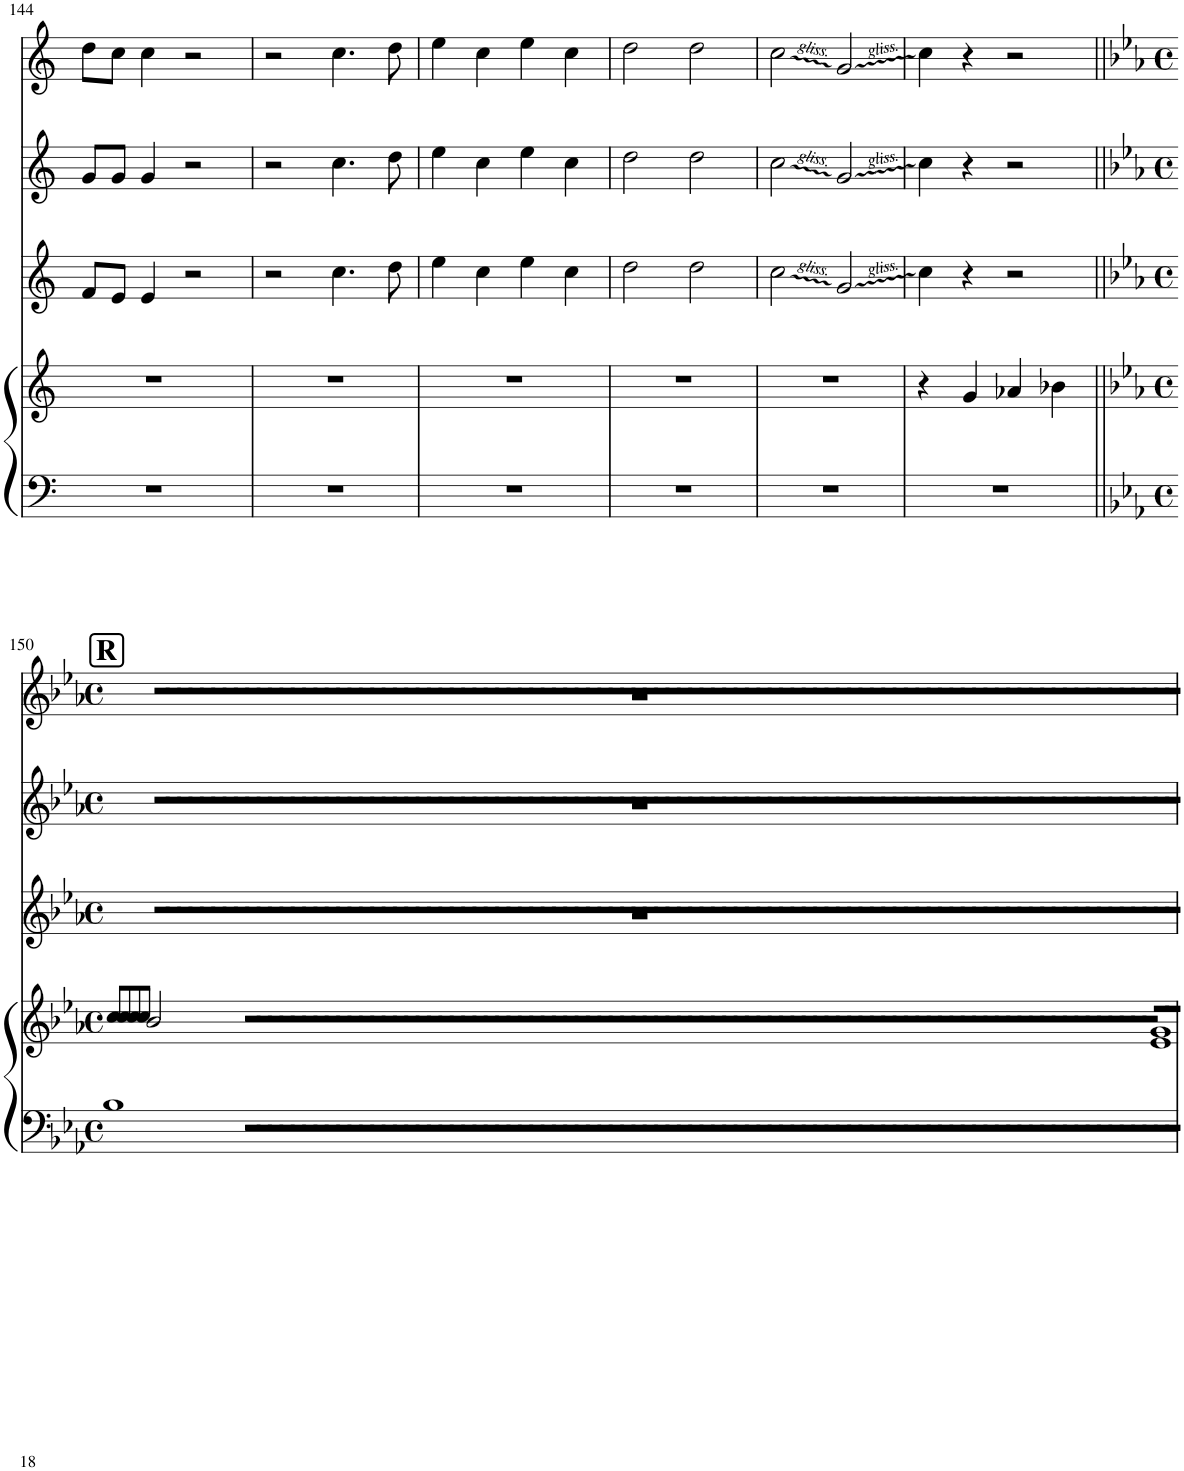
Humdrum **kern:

**kern	**kern	**kern	**kern	**kern
*part4	*part4	*part3	*part2	*part1
*staff5	*staff4	*staff3	*staff2	*staff1
*I"Piano	*	*I"Piano	*I"Piano	*I"Piano
*I'Pno	*	*I'Pno	*I'Pno	*I'Pno
!!LO:PB:g=z
*clefF4	*clefG2	*clefG2	*clefG2	*clefG2
*k[]	*k[]	*k[]	*k[]	*k[]
*M4/4	*M4/4	*M4/4	*M4/4	*M4/4
*met(c|)	*met(c|)	*met(c|)	*met(c|)	*met(c|)
=144	=144	=144	=144	=144
1r	1r	8f/L	8g/L	8dd\L
.	.	8e/J	8g/J	8cc\J
.	.	4e/	4g/	4cc\
.	.	2r	2r	2r
=145	=145	=145	=145	=145
1r	1r	2r	2r	2r
.	.	4.cc\	4.cc\	4.cc\
.	.	8dd\	8dd\	8dd\
=146	=146	=146	=146	=146
1r	1r	4ee\	4ee\	4ee\
.	.	4cc\	4cc\	4cc\
.	.	4ee\	4ee\	4ee\
.	.	4cc\	4cc\	4cc\
=147	=147	=147	=147	=147
1r	1r	2dd\	2dd\	2dd\
.	.	2dd\	2dd\	2dd\
=148	=148	=148	=148	=148
1r	1r	2cc\	2cc\	2cc\
.	.	2g/	2g/	2g/
=149	=149	=149	=149	=149
1r	4r	4cc\	4cc\	4cc\
.	4g/	4r	4r	4r
.	4a-X/	2r	2r	2r
.	4b-X\	.	.	.
!!LO:LB:g=z
=150||	=150||	=150||	=150||	=150||
*k[b-e-a-]	*k[b-e-a-]	*k[b-e-a-]	*k[b-e-a-]	*k[b-e-a-]
*M4/4	*M4/4	*M4/4	*M4/4	*M4/4
*met(c)	*met(c)	*met(c)	*met(c)	*met(c)
*	*^	*	*	*
!	!	!	!	!	!LO:TX:a:B:t=R
1B-	8cc/L	1%32ryy	1r	1r	1r
.	8cc/	.	.	.	.
.	8cc/	.	.	.	.
.	8cc/J	.	.	.	.
.	2b-/	.	.	.	.
00ryy	00ryy	.	2r	2r	2r
.	.	.	2r	2r	2r
.	.	.	2r	2r	2r
.	.	.	2r	2r	2r
.	.	.	2r	2r	2r
.	.	.	2r	2r	2r
.	.	.	2r	2r	2r
.	.	.	2r	2r	2r
2r	2r	.	2r	2r	2r
2r	2r	.	2r	2r	2r
2r	2r	.	2r	2r	2r
2r	2r	.	2r	2r	2r
2r	2r	.	2r	2r	2r
2r	2r	.	2r	2r	2r
2r	2r	.	2r	2r	2r
2r	2r	.	2r	2r	2r
2r	2r	.	2r	2r	2r
2r	2r	.	2r	2r	2r
2r	2r	.	2r	2r	2r
2r	2r	.	2r	2r	2r
2r	2r	.	2r	2r	2r
2r	2r	.	2r	2r	2r
2r	2r	.	2r	2r	2r
2r	2r	.	2r	2r	2r
2r	2r	.	2r	2r	2r
2r	2r	.	2r	2r	2r
2r	2r	.	2r	2r	2r
2r	2r	.	2r	2r	2r
2r	2r	.	2r	2r	2r
2r	2r	.	2r	2r	2r
2r	2r	.	2r	2r	2r
2r	2r	.	2r	2r	2r
2r	2r	.	2r	2r	2r
2r	2r	.	2r	2r	2r
2r	2r	.	2r	2r	2r
2r	2r	.	2r	2r	2r
2r	2r	.	2r	2r	2r
2r	2r	.	2r	2r	2r
2r	2r	.	2r	2r	2r
2r	2r	.	2r	2r	2r
2r	2r	.	2r	2r	2r
2r	2r	.	2r	2r	2r
2r	2r	.	2r	2r	2r
2r	2r	.	2r	2r	2r
2r	2r	.	2r	2r	2r
2r	2r	.	2r	2r	2r
2r	2r	.	2r	2r	2r
2r	2r	.	2r	2r	2r
2r	2r	.	2r	2r	2r
2r	2r	.	2r	2r	2r
2r	2r	.	2r	2r	2r
2r	2r	.	2r	2r	2r
2r	2r	.	2r	2r	2r
2r	2r	.	2r	2r	2r
2r	2r	.	2r	2r	2r
2r	2r	.	2r	2r	2r
2r	2r	.	2r	2r	2r
2r	2r	.	2r	2r	2r
2r	2r	.	2r	2r	2r
2r	2r	.	2r	2r	2r
2r	2r	.	2r	2r	2r
2r	2r	.	2r	2r	2r
*	*v	*v	*	*	*
2r	2r	2r	2r	2r
2r	2r	2r	2r	2r
2r	2r	2r	2r	2r
2r	2r	2r	2r	2r
2r	2r	2r	2r	2r
2r	2r	2r	2r	2r
2r	2r	2r	2r	2r
2r	2r	2r	2r	2r
2r	2r	2r	2r	2r
2r	2r	2r	2r	2r
2r	2r	2r	2r	2r
2r	2r	2r	2r	2r
2r	2r	2r	2r	2r
2r	2r	2r	2r	2r
2r	2r	2r	2r	2r
2r	2r	2r	2r	2r
2r	2r	2r	2r	2r
2r	2r	2r	2r	2r
2r	2r	2r	2r	2r
2r	2r	2r	2r	2r
2r	2r	2r	2r	2r
2r	2r	2r	2r	2r
2r	2r	2r	2r	2r
2r	2r	2r	2r	2r
2r	2r	2r	2r	2r
2r	2r	2r	2r	2r
*	*^	*	*	*
2r	2r	1e- 1g	2r	2r	2r
2r	2r	.	2r	2r	2r
*	*v	*v	*	*	*
=	=	=	=	=
*-	*-	*-	*-	*-
